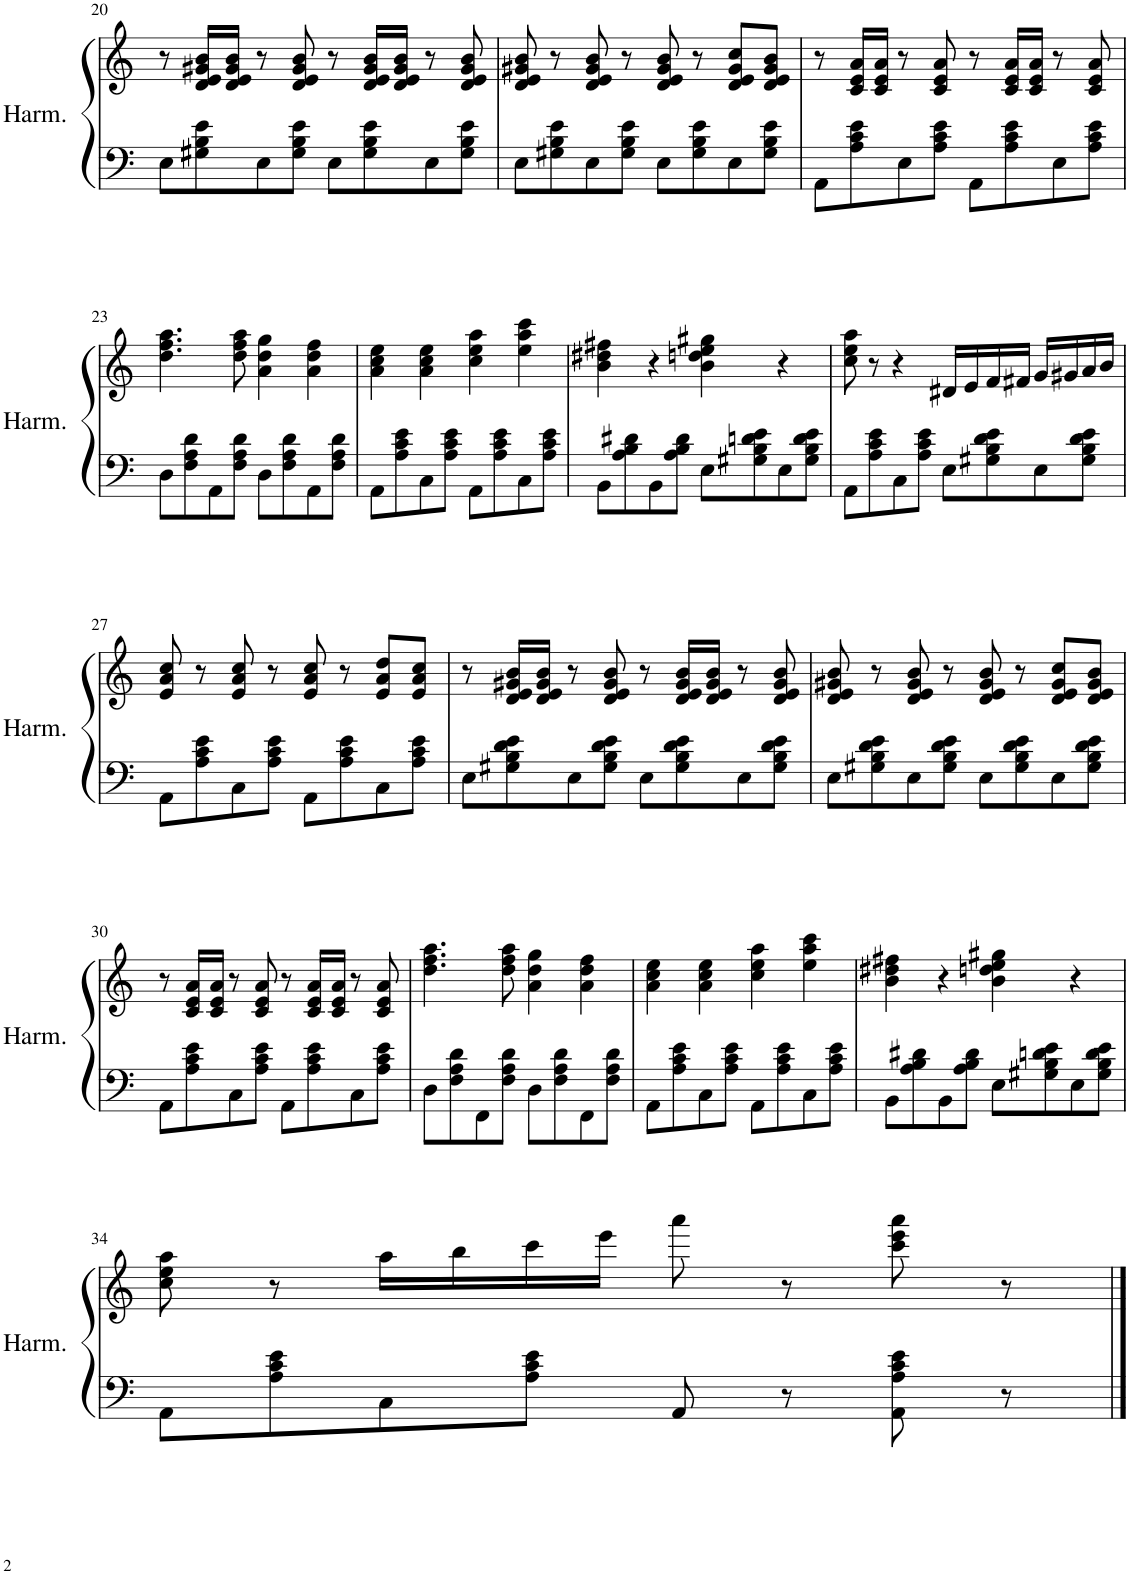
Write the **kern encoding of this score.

**kern	**kern
*part1	*part1
*staff2	*staff1
*I"Harmonium	*
*I'Harm.	*
!!LO:PB:g=z
*clefF4	*clefG2
*k[]	*k[]
*M4/4	*M4/4
=20	=20
8E\L	8r
8G#X\ 8B\ 8e\	16d/ 16e/ 16g#X/ 16b/LL
.	16d/ 16e/ 16g#/ 16b/JJ
8E\	8r
8G#\ 8B\ 8e\J	8d/ 8e/ 8g#/ 8b/
8E\L	8r
8G#\ 8B\ 8e\	16d/ 16e/ 16g#/ 16b/LL
.	16d/ 16e/ 16g#/ 16b/JJ
8E\	8r
8G#\ 8B\ 8e\J	8d/ 8e/ 8g#/ 8b/
=21	=21
8E\L	8d/ 8e/ 8g#X/ 8b/
8G#X\ 8B\ 8e\	8r
8E\	8d/ 8e/ 8g#/ 8b/
8G#\ 8B\ 8e\J	8r
8E\L	8d/ 8e/ 8g#/ 8b/
8G#\ 8B\ 8e\	8r
8E\	8d/ 8e/ 8g#/ 8cc/L
8G#\ 8B\ 8e\J	8d/ 8e/ 8g#/ 8b/J
=22	=22
8AA\L	8r
8A\ 8c\ 8e\	16c/ 16e/ 16a/LL
.	16c/ 16e/ 16a/JJ
8E\	8r
8A\ 8c\ 8e\J	8c/ 8e/ 8a/
8AA\L	8r
8A\ 8c\ 8e\	16c/ 16e/ 16a/LL
.	16c/ 16e/ 16a/JJ
8E\	8r
8A\ 8c\ 8e\J	8c/ 8e/ 8a/
!!LO:LB:g=z
=23	=23
8D\L	4.dd\ 4.ff\ 4.aa\
8F\ 8A\ 8d\	.
8AA\	.
8F\ 8A\ 8d\J	8dd\ 8ff\ 8aa\
8D\L	4a\ 4dd\ 4gg\
8F\ 8A\ 8d\	.
8AA\	4a\ 4dd\ 4ff\
8F\ 8A\ 8d\J	.
=24	=24
8AA\L	4a\ 4cc\ 4ee\
8A\ 8c\ 8e\	.
8C\	4a\ 4cc\ 4ee\
8A\ 8c\ 8e\J	.
8AA\L	4cc\ 4ee\ 4aa\
8A\ 8c\ 8e\	.
8C\	4ee\ 4aa\ 4ccc\
8A\ 8c\ 8e\J	.
=25	=25
8BB\L	4b\ 4dd#X\ 4ff#X\
8A\ 8B\ 8d#X\	.
8BB\	4r
8A\ 8B\ 8d#\J	.
8E\L	4b\ 4ddn\ 4ee\ 4gg#X\
8G#X\ 8B\ 8dn\ 8e\	.
8E\	4r
8G#\ 8B\ 8d\ 8e\J	.
=26	=26
8AA\L	8cc\ 8ee\ 8aa\
8A\ 8c\ 8e\	8r
8C\	4r
8A\ 8c\ 8e\J	.
8E\L	16d#X/LL
.	16e/
8G#X\ 8B\ 8d\ 8e\	16f/
.	16f#X/JJ
8E\	16g/LL
.	16g#X/
8G#\ 8B\ 8d\ 8e\J	16a/
.	16b/JJ
!!LO:LB:g=z
=27	=27
8AA\L	8e/ 8a/ 8cc/
8A\ 8c\ 8e\	8r
8C\	8e/ 8a/ 8cc/
8A\ 8c\ 8e\J	8r
8AA\L	8e/ 8a/ 8cc/
8A\ 8c\ 8e\	8r
8C\	8e/ 8a/ 8dd/L
8A\ 8c\ 8e\J	8e/ 8a/ 8cc/J
=28	=28
8E\L	8r
8G#X\ 8B\ 8d\ 8e\	16d/ 16e/ 16g#X/ 16b/LL
.	16d/ 16e/ 16g#/ 16b/JJ
8E\	8r
8G#\ 8B\ 8d\ 8e\J	8d/ 8e/ 8g#/ 8b/
8E\L	8r
8G#\ 8B\ 8d\ 8e\	16d/ 16e/ 16g#/ 16b/LL
.	16d/ 16e/ 16g#/ 16b/JJ
8E\	8r
8G#\ 8B\ 8d\ 8e\J	8d/ 8e/ 8g#/ 8b/
=29	=29
8E\L	8d/ 8e/ 8g#X/ 8b/
8G#X\ 8B\ 8d\ 8e\	8r
8E\	8d/ 8e/ 8g#/ 8b/
8G#\ 8B\ 8d\ 8e\J	8r
8E\L	8d/ 8e/ 8g#/ 8b/
8G#\ 8B\ 8d\ 8e\	8r
8E\	8d/ 8e/ 8g#/ 8cc/L
8G#\ 8B\ 8d\ 8e\J	8d/ 8e/ 8g#/ 8b/J
!!LO:LB:g=z
=30	=30
8AA\L	8r
8A\ 8c\ 8e\	16c/ 16e/ 16a/LL
.	16c/ 16e/ 16a/JJ
8C\	8r
8A\ 8c\ 8e\J	8c/ 8e/ 8a/
8AA\L	8r
8A\ 8c\ 8e\	16c/ 16e/ 16a/LL
.	16c/ 16e/ 16a/JJ
8C\	8r
8A\ 8c\ 8e\J	8c/ 8e/ 8a/
=31	=31
8D\L	4.dd\ 4.ff\ 4.aa\
8F\ 8A\ 8d\	.
8FF\	.
8F\ 8A\ 8d\J	8dd\ 8ff\ 8aa\
8D\L	4a\ 4dd\ 4gg\
8F\ 8A\ 8d\	.
8FF\	4a\ 4dd\ 4ff\
8F\ 8A\ 8d\J	.
=32	=32
8AA\L	4a\ 4cc\ 4ee\
8A\ 8c\ 8e\	.
8C\	4a\ 4cc\ 4ee\
8A\ 8c\ 8e\J	.
8AA\L	4cc\ 4ee\ 4aa\
8A\ 8c\ 8e\	.
8C\	4ee\ 4aa\ 4ccc\
8A\ 8c\ 8e\J	.
=33	=33
8BB\L	4b\ 4dd#X\ 4ff#X\
8A\ 8B\ 8d#X\	.
8BB\	4r
8A\ 8B\ 8d#\J	.
8E\L	4b\ 4ddn\ 4ee\ 4gg#X\
8G#X\ 8B\ 8dn\ 8e\	.
8E\	4r
8G#\ 8B\ 8d\ 8e\J	.
!!LO:LB:g=z
=34	=34
8AA\L	8cc\ 8ee\ 8aa\
8A\ 8c\ 8e\	8r
8C\	16aa\LL
.	16bb\
8A\ 8c\ 8e\J	16ccc\
.	16eee\JJ
8AA/	8aaa\
8r	8r
8AA\ 8A\ 8c\ 8e\	8ccc\ 8eee\ 8aaa\
8r	8r
==	==
*-	*-
